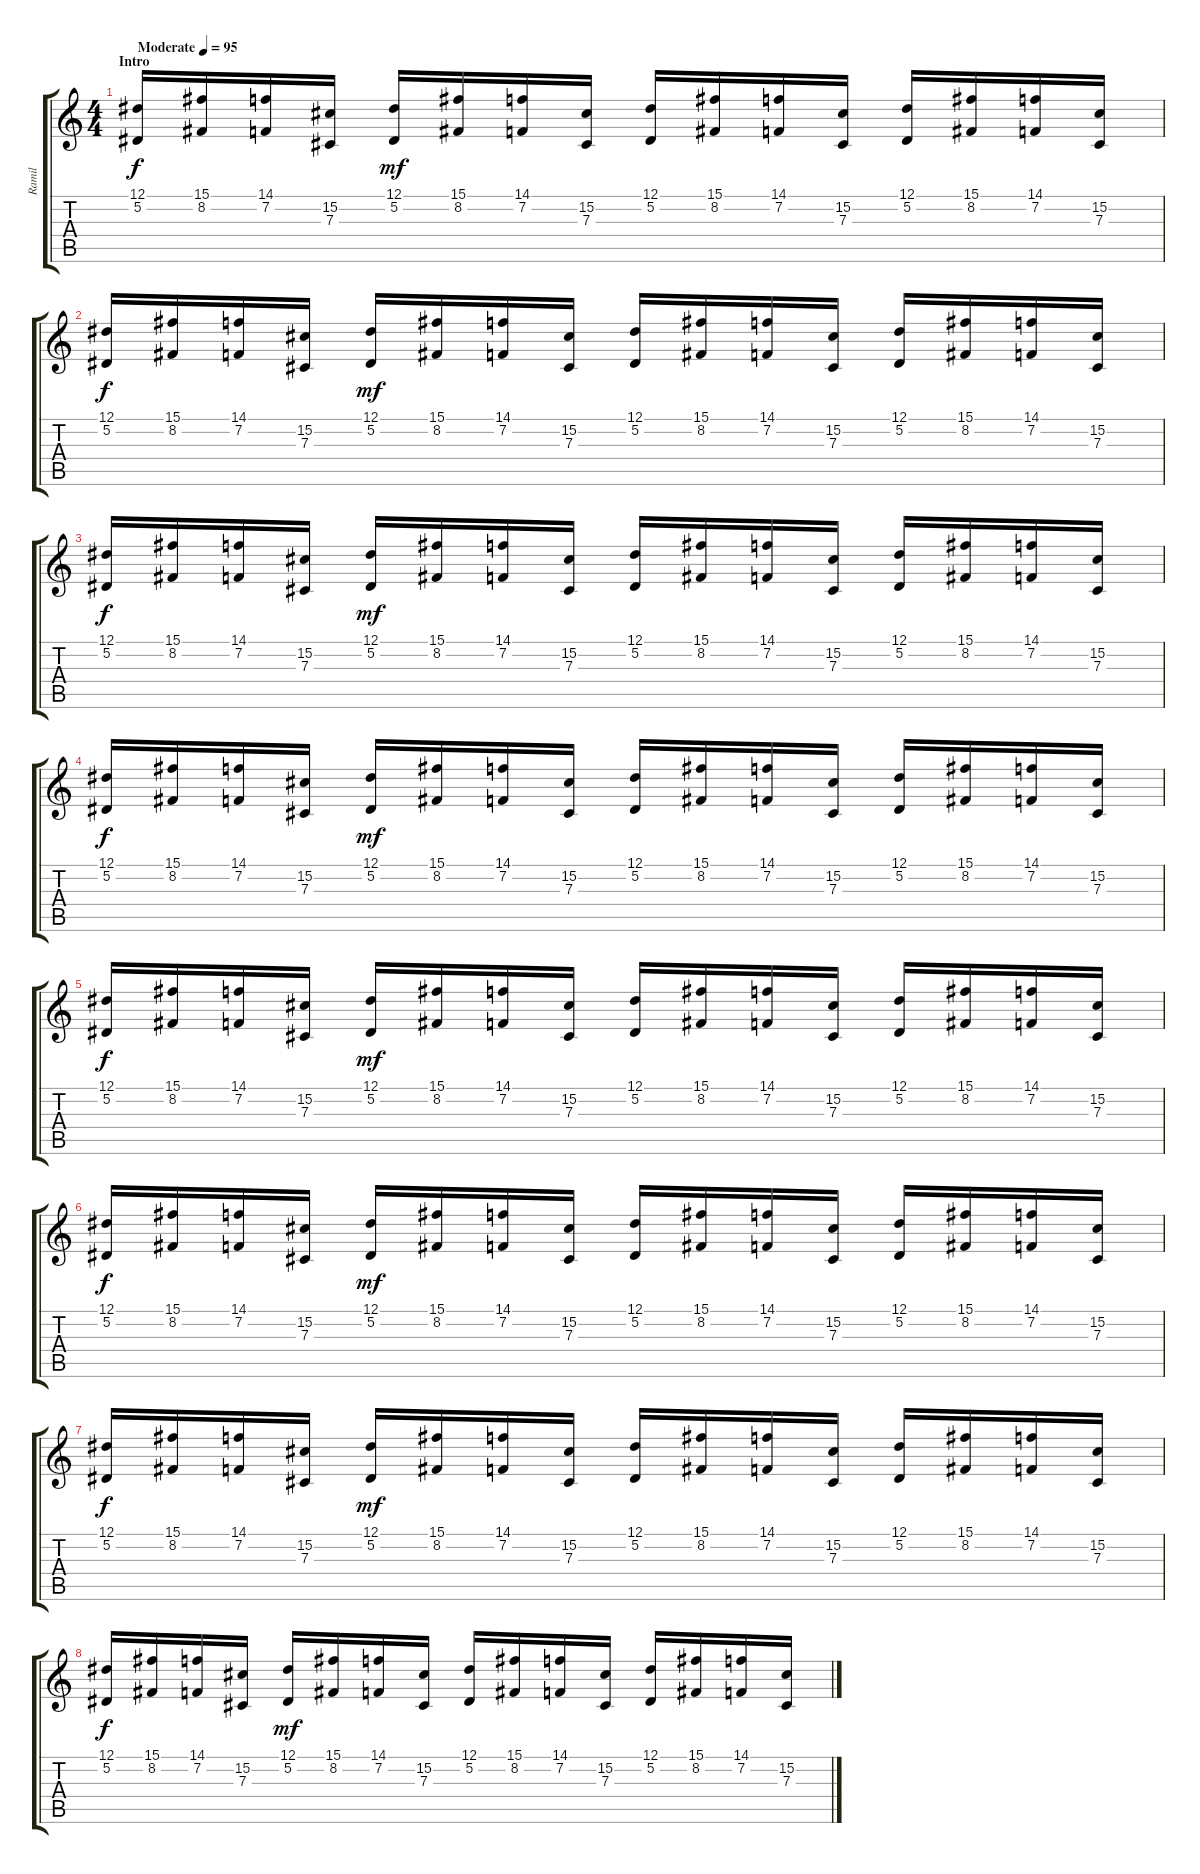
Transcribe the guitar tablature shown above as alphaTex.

\track ("Ramil" "Ramil") {instrument lead2sawtooth}
\staff {score tabs}
\tuning (Eb4 Bb3 Gb3 Db3 Ab2 Eb2) {hide}
\ts (4 4)
\section ("" "Intro")
\tempo (95 "Moderate")
\clef g2
\ks c
(12.1 5.2).16{dy f instrument lead2sawtooth} (15.1 8.2).16 (14.1 7.2).16 (15.2 7.3).16 (12.1 5.2).16{dy mf} (15.1 8.2).16 (14.1 7.2).16 (15.2 7.3).16 (12.1 5.2).16 (15.1 8.2).16 (14.1 7.2).16 (15.2 7.3).16 (12.1 5.2).16 (15.1 8.2).16 (14.1 7.2).16 (15.2 7.3).16 |
(12.1 5.2).16{dy f} (15.1 8.2).16 (14.1 7.2).16 (15.2 7.3).16 (12.1 5.2).16{dy mf} (15.1 8.2).16 (14.1 7.2).16 (15.2 7.3).16 (12.1 5.2).16 (15.1 8.2).16 (14.1 7.2).16 (15.2 7.3).16 (12.1 5.2).16 (15.1 8.2).16 (14.1 7.2).16 (15.2 7.3).16 |
(12.1 5.2).16{dy f} (15.1 8.2).16 (14.1 7.2).16 (15.2 7.3).16 (12.1 5.2).16{dy mf} (15.1 8.2).16 (14.1 7.2).16 (15.2 7.3).16 (12.1 5.2).16 (15.1 8.2).16 (14.1 7.2).16 (15.2 7.3).16 (12.1 5.2).16 (15.1 8.2).16 (14.1 7.2).16 (15.2 7.3).16 |
(12.1 5.2).16{dy f} (15.1 8.2).16 (14.1 7.2).16 (15.2 7.3).16 (12.1 5.2).16{dy mf} (15.1 8.2).16 (14.1 7.2).16 (15.2 7.3).16 (12.1 5.2).16 (15.1 8.2).16 (14.1 7.2).16 (15.2 7.3).16 (12.1 5.2).16 (15.1 8.2).16 (14.1 7.2).16 (15.2 7.3).16 |
(12.1 5.2).16{dy f} (15.1 8.2).16 (14.1 7.2).16 (15.2 7.3).16 (12.1 5.2).16{dy mf} (15.1 8.2).16 (14.1 7.2).16 (15.2 7.3).16 (12.1 5.2).16 (15.1 8.2).16 (14.1 7.2).16 (15.2 7.3).16 (12.1 5.2).16 (15.1 8.2).16 (14.1 7.2).16 (15.2 7.3).16 |
(12.1 5.2).16{dy f} (15.1 8.2).16 (14.1 7.2).16 (15.2 7.3).16 (12.1 5.2).16{dy mf} (15.1 8.2).16 (14.1 7.2).16 (15.2 7.3).16 (12.1 5.2).16 (15.1 8.2).16 (14.1 7.2).16 (15.2 7.3).16 (12.1 5.2).16 (15.1 8.2).16 (14.1 7.2).16 (15.2 7.3).16 |
(12.1 5.2).16{dy f} (15.1 8.2).16 (14.1 7.2).16 (15.2 7.3).16 (12.1 5.2).16{dy mf} (15.1 8.2).16 (14.1 7.2).16 (15.2 7.3).16 (12.1 5.2).16 (15.1 8.2).16 (14.1 7.2).16 (15.2 7.3).16 (12.1 5.2).16 (15.1 8.2).16 (14.1 7.2).16 (15.2 7.3).16 |
(12.1 5.2).16{dy f} (15.1 8.2).16 (14.1 7.2).16 (15.2 7.3).16 (12.1 5.2).16{dy mf} (15.1 8.2).16 (14.1 7.2).16 (15.2 7.3).16 (12.1 5.2).16 (15.1 8.2).16 (14.1 7.2).16 (15.2 7.3).16 (12.1 5.2).16 (15.1 8.2).16 (14.1 7.2).16 (15.2 7.3).16
